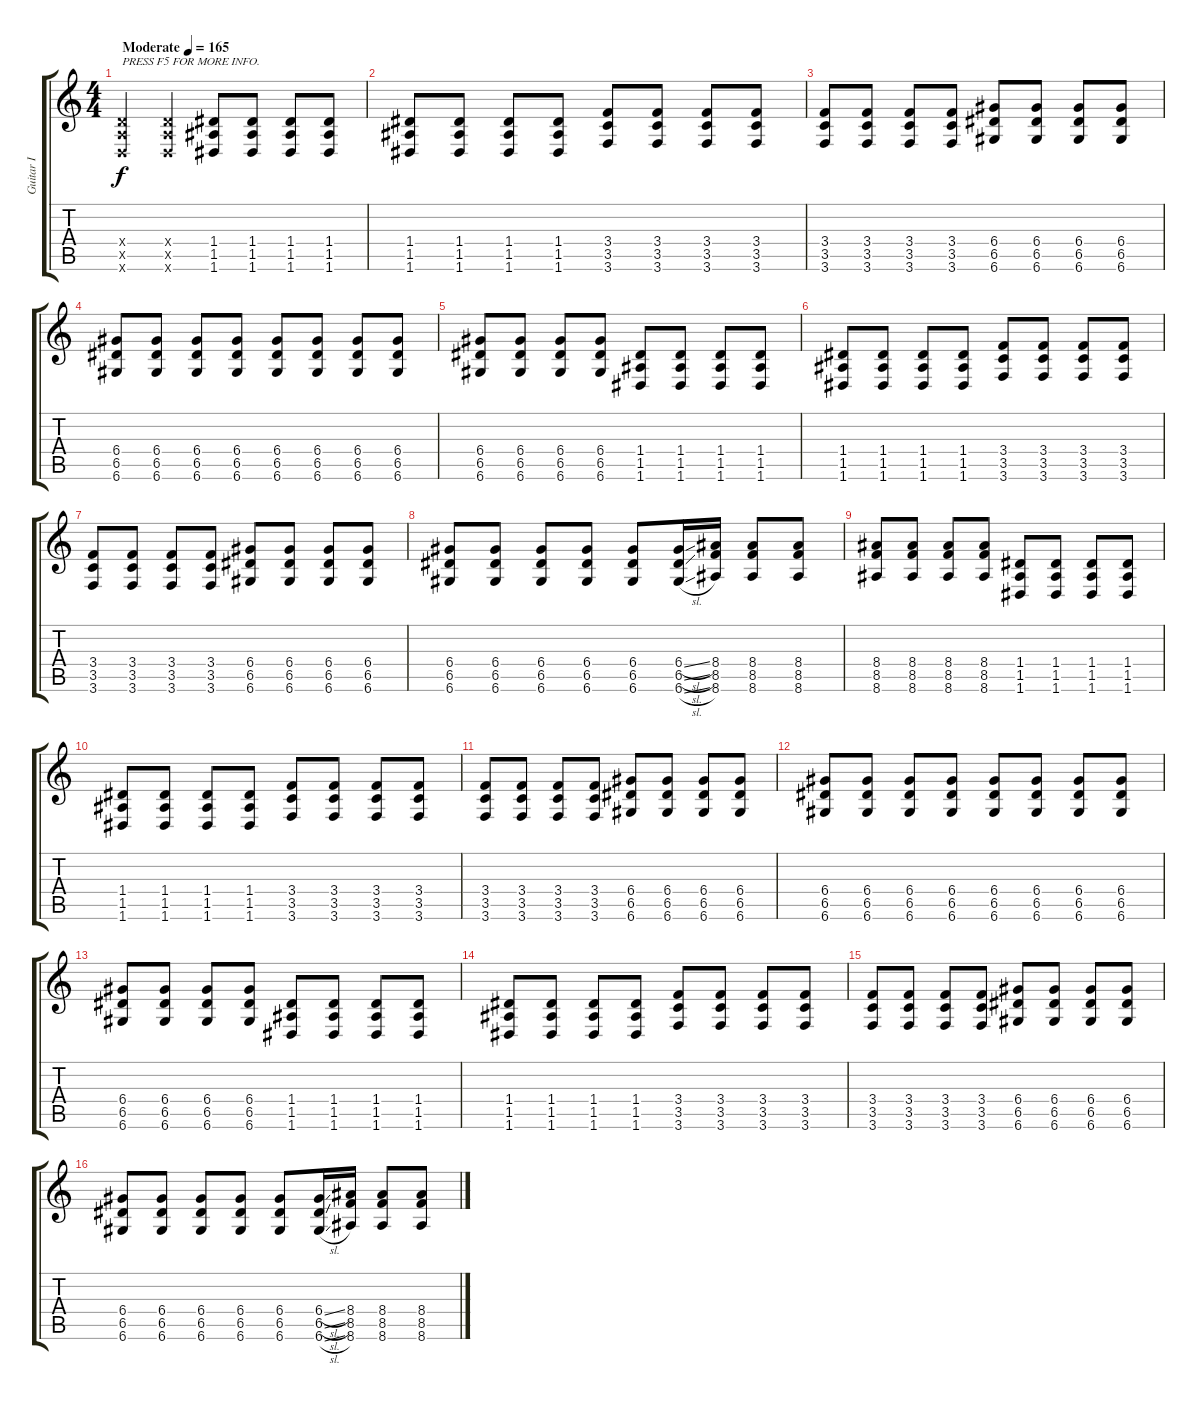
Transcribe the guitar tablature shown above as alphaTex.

\track ("Guitar I" "Guitar I") {instrument distortionguitar}
\staff {score tabs}
\tuning (E4 B3 G3 D3 A2 D2) {hide}
\ts (4 4)
\tempo (165 "Moderate")
\clef g2
\ks c
(0.4{x} 0.5{x} 0.6{x}).4{txt "PRESS F5 FOR MORE INFO." dy f instrument distortionguitar} (0.4{x} 0.5{x} 0.6{x}).4 (1.4 1.5 1.6).8 (1.4 1.5 1.6).8 (1.4 1.5 1.6).8 (1.4 1.5 1.6).8 |
(1.4 1.5 1.6).8 (1.4 1.5 1.6).8 (1.4 1.5 1.6).8 (1.4 1.5 1.6).8 (3.4 3.5 3.6).8 (3.4 3.5 3.6).8 (3.4 3.5 3.6).8 (3.4 3.5 3.6).8 |
(3.4 3.5 3.6).8 (3.4 3.5 3.6).8 (3.4 3.5 3.6).8 (3.4 3.5 3.6).8 (6.4 6.5 6.6).8 (6.4 6.5 6.6).8 (6.4 6.5 6.6).8 (6.4 6.5 6.6).8 |
(6.4 6.5 6.6).8 (6.4 6.5 6.6).8 (6.4 6.5 6.6).8 (6.4 6.5 6.6).8 (6.4 6.5 6.6).8 (6.4 6.5 6.6).8 (6.4 6.5 6.6).8 (6.4 6.5 6.6).8 |
(6.4 6.5 6.6).8 (6.4 6.5 6.6).8 (6.4 6.5 6.6).8 (6.4 6.5 6.6).8 (1.4 1.5 1.6).8 (1.4 1.5 1.6).8 (1.4 1.5 1.6).8 (1.4 1.5 1.6).8 |
(1.4 1.5 1.6).8 (1.4 1.5 1.6).8 (1.4 1.5 1.6).8 (1.4 1.5 1.6).8 (3.4 3.5 3.6).8 (3.4 3.5 3.6).8 (3.4 3.5 3.6).8 (3.4 3.5 3.6).8 |
(3.4 3.5 3.6).8 (3.4 3.5 3.6).8 (3.4 3.5 3.6).8 (3.4 3.5 3.6).8 (6.4 6.5 6.6).8 (6.4 6.5 6.6).8 (6.4 6.5 6.6).8 (6.4 6.5 6.6).8 |
(6.4 6.5 6.6).8 (6.4 6.5 6.6).8 (6.4 6.5 6.6).8 (6.4 6.5 6.6).8 (6.4 6.5 6.6).8 (6.4{sl} 6.5{sl} 6.6{sl}).16 (8.4 8.5 8.6).16 (8.4 8.5 8.6).8 (8.4 8.5 8.6).8 |
(8.4 8.5 8.6).8 (8.4 8.5 8.6).8 (8.4 8.5 8.6).8 (8.4 8.5 8.6).8 (1.4 1.5 1.6).8 (1.4 1.5 1.6).8 (1.4 1.5 1.6).8 (1.4 1.5 1.6).8 |
(1.4 1.5 1.6).8 (1.4 1.5 1.6).8 (1.4 1.5 1.6).8 (1.4 1.5 1.6).8 (3.4 3.5 3.6).8 (3.4 3.5 3.6).8 (3.4 3.5 3.6).8 (3.4 3.5 3.6).8 |
(3.4 3.5 3.6).8 (3.4 3.5 3.6).8 (3.4 3.5 3.6).8 (3.4 3.5 3.6).8 (6.4 6.5 6.6).8 (6.4 6.5 6.6).8 (6.4 6.5 6.6).8 (6.4 6.5 6.6).8 |
(6.4 6.5 6.6).8 (6.4 6.5 6.6).8 (6.4 6.5 6.6).8 (6.4 6.5 6.6).8 (6.4 6.5 6.6).8 (6.4 6.5 6.6).8 (6.4 6.5 6.6).8 (6.4 6.5 6.6).8 |
(6.4 6.5 6.6).8 (6.4 6.5 6.6).8 (6.4 6.5 6.6).8 (6.4 6.5 6.6).8 (1.4 1.5 1.6).8 (1.4 1.5 1.6).8 (1.4 1.5 1.6).8 (1.4 1.5 1.6).8 |
(1.4 1.5 1.6).8 (1.4 1.5 1.6).8 (1.4 1.5 1.6).8 (1.4 1.5 1.6).8 (3.4 3.5 3.6).8 (3.4 3.5 3.6).8 (3.4 3.5 3.6).8 (3.4 3.5 3.6).8 |
(3.4 3.5 3.6).8 (3.4 3.5 3.6).8 (3.4 3.5 3.6).8 (3.4 3.5 3.6).8 (6.4 6.5 6.6).8 (6.4 6.5 6.6).8 (6.4 6.5 6.6).8 (6.4 6.5 6.6).8 |
(6.4 6.5 6.6).8 (6.4 6.5 6.6).8 (6.4 6.5 6.6).8 (6.4 6.5 6.6).8 (6.4 6.5 6.6).8 (6.4{sl} 6.5{sl} 6.6{sl}).16 (8.4 8.5 8.6).16 (8.4 8.5 8.6).8 (8.4 8.5 8.6).8
